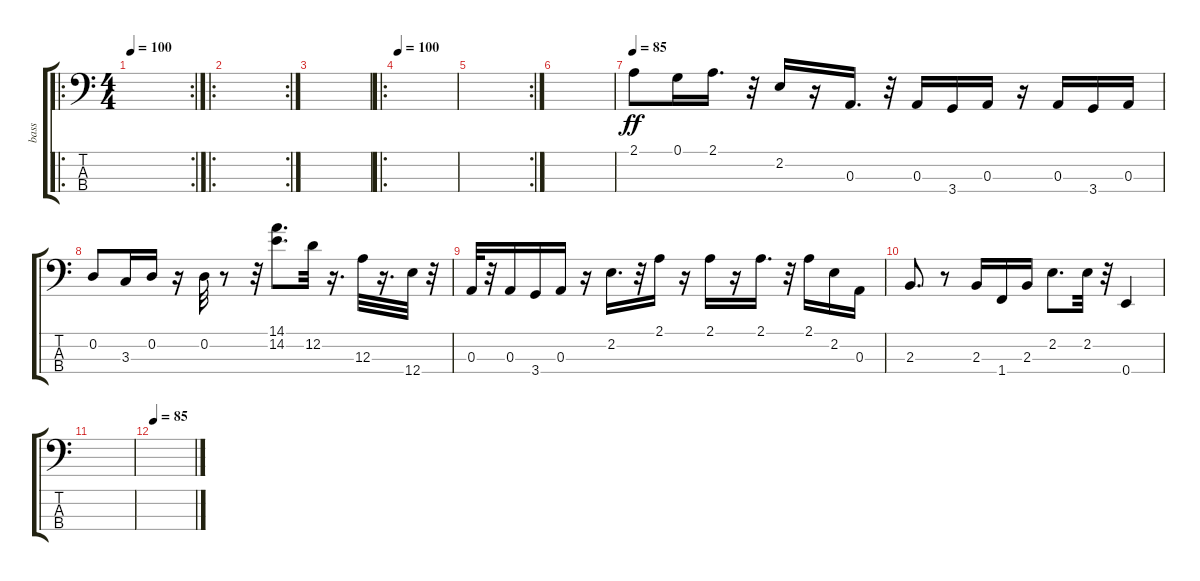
\track ("bass" "bass") {instrument electricbassfinger}
\staff {score tabs}
\tuning (G2 D2 A1 E1) {hide}
\ro
\rc 2
\ts (4 4)
\tempo 100
\clef f4
\ks c
|
\ro
\rc 2
|
|
\ro
\tempo 100
|
\rc 2
|
|
\tempo 85
2.1.8{dy ff} 0.1.16 2.1.16{d} r.32 2.2.16 r.16 0.3.16{d} r.32 0.3.16 3.4.16 0.3.16 r.16 0.3.16 3.4.16 0.3.16 |
0.2.8 3.3.16 0.2.16 r.16 0.2.32 r.8 r.32 (14.1 14.2).8{d} 12.2.32 r.16{d} 12.3.32 r.16{d} 12.4.32 r.32 |
0.3.32 r.32 0.3.16 3.4.16 0.3.16 r.16 2.2.16{d} r.32 2.1.16 r.16 2.1.16 r.16 2.1.16{d} r.32 2.1.16 2.2.16 0.3.16 |
2.3.8{d} r.8 2.3.16 1.4.16 2.3.16 2.2.8{d} 2.2.32 r.32 0.4.4 |
|
\tempo 85
